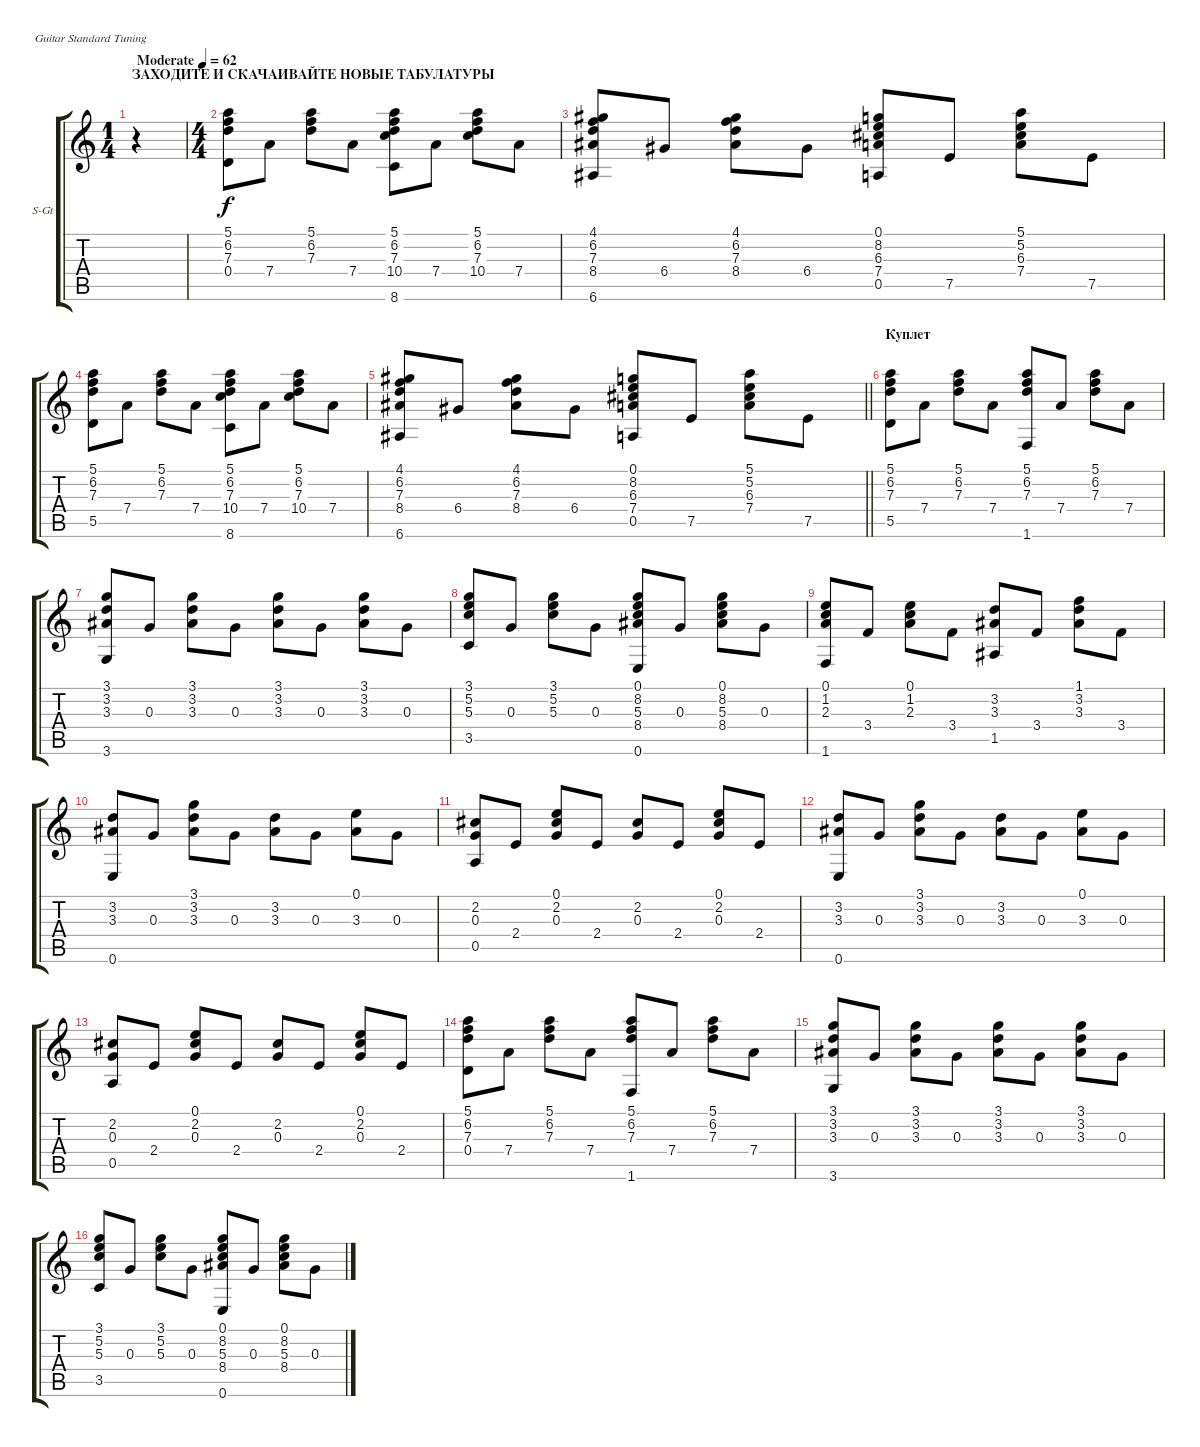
\bracketExtendMode groupsimilarinstruments
\firstSystemTrackNameOrientation horizontal
\otherSystemsTrackNameOrientation horizontal
\track ("Фортепиано" "S-Gt") {instrument electricgrandpiano}
\staff {score tabs}
\tuning (E4 B3 G3 D3 A2 E2)
\displaytranspose 12
\voice
\ts (1 4)
\beaming (8 2)
\section ("" "ЗАХОДИТЕ И СКАЧАИВАЙТЕ НОВЫЕ ТАБУЛАТУРЫ")
\tempo (62 "Moderate")
\clef g2
\ks c
r.4{dy f instrument electricgrandpiano} |
\ts (4 4)
\beaming (8 2 2 2 2)
(5.1 6.2 7.3 0.4).8 7.4.8 (5.1 6.2 7.3).8 7.4.8 (5.1 6.2 7.3 10.4 8.6).8 7.4.8 (5.1 6.2 7.3 10.4).8 7.4.8 |
(4.1 6.2 7.3 8.4 6.6).8 6.4.8 (4.1 6.2 7.3 8.4).8 6.4.8 (0.1 8.2 6.3 7.4 0.5).8 7.5.8 (5.1 5.2 6.3 7.4).8 7.5.8 |
(5.1 6.2 7.3 5.5).8 7.4.8 (5.1 6.2 7.3).8 7.4.8 (5.1 6.2 7.3 10.4 8.6).8 7.4.8 (5.1 6.2 7.3 10.4).8 7.4.8 |
\barLineRight lightlight
(4.1 6.2 7.3 8.4 6.6).8 6.4.8 (4.1 6.2 7.3 8.4).8 6.4.8 (0.1 8.2 6.3 7.4 0.5).8 7.5.8 (5.1 5.2 6.3 7.4).8 7.5.8 |
\section ("" "Куплет")
(5.1 6.2 7.3 5.5).8 7.4.8 (5.1 6.2 7.3).8 7.4.8 (5.1 6.2 7.3 1.6).8 7.4.8 (5.1 6.2 7.3).8 7.4.8 |
(3.1 3.2 3.3 3.6).8 0.3.8 (3.1 3.2 3.3).8 0.3.8 (3.1 3.2 3.3).8 0.3.8 (3.1 3.2 3.3).8 0.3.8 |
(3.1 5.2 5.3 3.5).8 0.3.8 (3.1 5.2 5.3).8 0.3.8 (0.1 8.2 5.3 8.4 0.6).8 0.3.8 (0.1 8.2 5.3 8.4).8 0.3.8 |
(0.1 1.2 2.3 1.6).8 3.4.8 (0.1 1.2 2.3).8 3.4.8 (3.2 3.3 1.5).8 3.4.8 (1.1 3.2 3.3).8 3.4.8 |
(3.2 3.3 0.6).8 0.3.8 (3.1 3.2 3.3).8 0.3.8 (3.2 3.3).8 0.3.8 (0.1 3.3).8 0.3.8 |
(2.2 0.3 0.5).8 2.4.8 (0.1 2.2 0.3).8 2.4.8 (2.2 0.3).8 2.4.8 (0.1 2.2 0.3).8 2.4.8 |
(3.2 3.3 0.6).8 0.3.8 (3.1 3.2 3.3).8 0.3.8 (3.2 3.3).8 0.3.8 (0.1 3.3).8 0.3.8 |
(2.2 0.3 0.5).8 2.4.8 (0.1 2.2 0.3).8 2.4.8 (2.2 0.3).8 2.4.8 (0.1 2.2 0.3).8 2.4.8 |
(5.1 6.2 7.3 0.4).8 7.4.8 (5.1 6.2 7.3).8 7.4.8 (5.1 6.2 7.3 1.6).8 7.4.8 (5.1 6.2 7.3).8 7.4.8 |
(3.1 3.2 3.3 3.6).8 0.3.8 (3.1 3.2 3.3).8 0.3.8 (3.1 3.2 3.3).8 0.3.8 (3.1 3.2 3.3).8 0.3.8 |
(3.1 5.2 5.3 3.5).8 0.3.8 (3.1 5.2 5.3).8 0.3.8 (0.1 8.2 5.3 8.4 0.6).8 0.3.8 (0.1 8.2 5.3 8.4).8 0.3.8
\voice
\clef g2
\ottava regular
\simile none
\ks c
r.4{dy mf} |
|
|
|
\barLineRight lightlight
|
|
|
|
|
|
|
|
|
|
|
